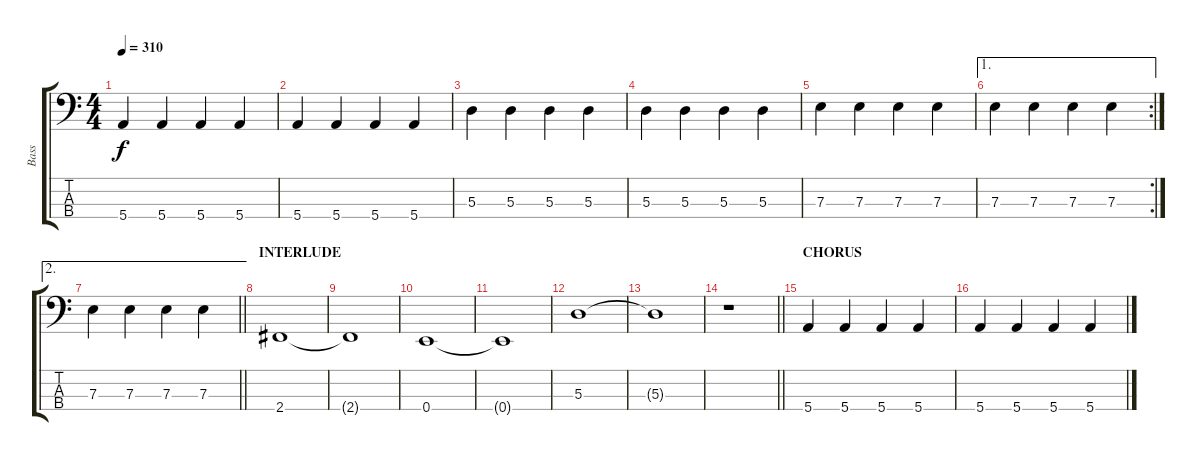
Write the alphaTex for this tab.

\track ("Bass" "Bass") {instrument electricbassfinger}
\staff {score tabs}
\tuning (G2 D2 A1 E1) {hide}
\ts (4 4)
\tempo 310
\clef f4
\ks c
5.4.4{dy f} 5.4.4 5.4.4 5.4.4 |
5.4.4 5.4.4 5.4.4 5.4.4 |
5.3.4 5.3.4 5.3.4 5.3.4 |
5.3.4 5.3.4 5.3.4 5.3.4 |
7.3.4 7.3.4 7.3.4 7.3.4 |
\ae 1
\rc 2
7.3.4 7.3.4 7.3.4 7.3.4 |
\ae 2
\barLineRight lightlight
7.3.4 7.3.4 7.3.4 7.3.4 |
\section ("" "INTERLUDE")
2.4.1 |
2.4{t}.1 |
0.4.1 |
0.4{t}.1 |
5.3.1 |
5.3{t}.1 |
\barLineRight lightlight
r.1 |
\section ("" "CHORUS")
5.4.4 5.4.4 5.4.4 5.4.4 |
5.4.4 5.4.4 5.4.4 5.4.4
